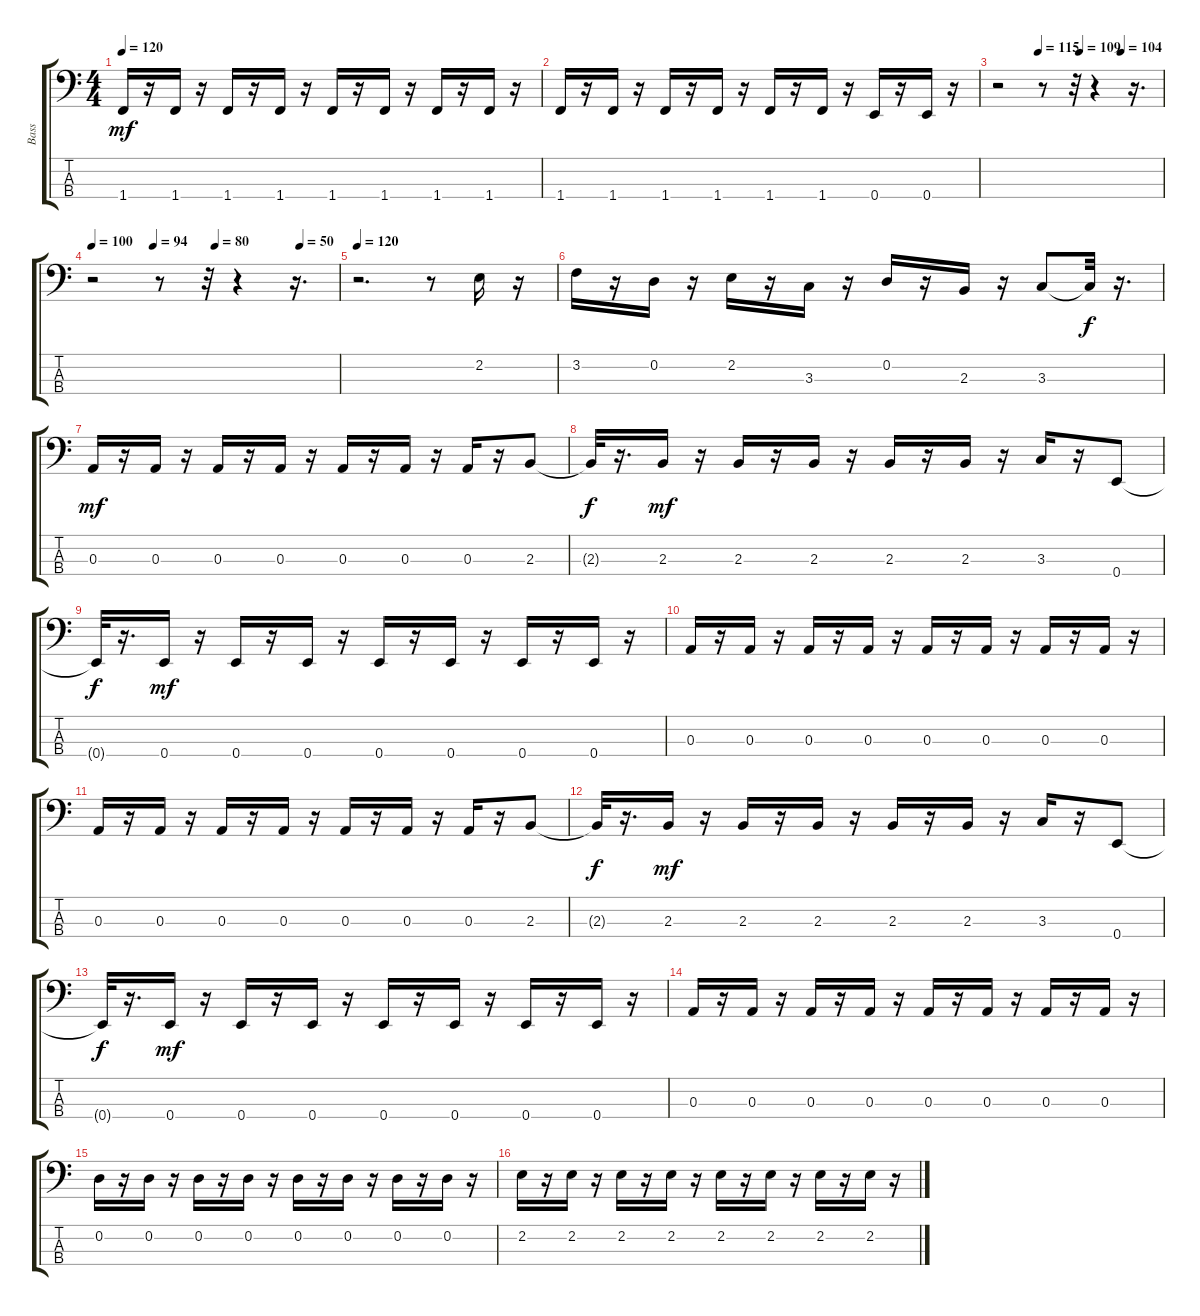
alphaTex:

\track ("Bass" "Bass") {instrument fretlessbass}
\staff {score tabs}
\tuning (G2 D2 A1 E1) {hide}
\ts (4 4)
\tempo 120
\clef f4
\ks c
1.4.16{dy mf} r.16 1.4.16 r.16 1.4.16 r.16 1.4.16 r.16 1.4.16 r.16 1.4.16 r.16 1.4.16 r.16 1.4.16 r.16 |
1.4.16 r.16 1.4.16 r.16 1.4.16 r.16 1.4.16 r.16 1.4.16 r.16 1.4.16 r.16 0.4.16 r.16 0.4.16 r.16 |
\tempo (115 0.25)
\tempo (109 0.5)
\tempo (104 0.75)
r.2 r.8 r.32 r.4 r.16{d} |
\tempo 100
\tempo (94 0.25)
\tempo (80 0.5)
\tempo (50 0.84375)
r.2 r.8 r.32 r.4 r.16{d} |
\tempo 120
r.2{d} r.8 2.2.16 r.16 |
3.2.16 r.16 0.2.16 r.16 2.2.16 r.16 3.3.16 r.16 0.2.16 r.16 2.3.16 r.16 3.3.8 3.3{t}.32{dy f} r.16{d} |
0.3.16{dy mf} r.16 0.3.16 r.16 0.3.16 r.16 0.3.16 r.16 0.3.16 r.16 0.3.16 r.16 0.3.16 r.16 2.3.8 |
2.3{t}.32{dy f} r.16{d} 2.3.16{dy mf} r.16 2.3.16 r.16 2.3.16 r.16 2.3.16 r.16 2.3.16 r.16 3.3.16 r.16 0.4.8 |
0.4{t}.32{dy f} r.16{d} 0.4.16{dy mf} r.16 0.4.16 r.16 0.4.16 r.16 0.4.16 r.16 0.4.16 r.16 0.4.16 r.16 0.4.16 r.16 |
0.3.16 r.16 0.3.16 r.16 0.3.16 r.16 0.3.16 r.16 0.3.16 r.16 0.3.16 r.16 0.3.16 r.16 0.3.16 r.16 |
0.3.16 r.16 0.3.16 r.16 0.3.16 r.16 0.3.16 r.16 0.3.16 r.16 0.3.16 r.16 0.3.16 r.16 2.3.8 |
2.3{t}.32{dy f} r.16{d} 2.3.16{dy mf} r.16 2.3.16 r.16 2.3.16 r.16 2.3.16 r.16 2.3.16 r.16 3.3.16 r.16 0.4.8 |
0.4{t}.32{dy f} r.16{d} 0.4.16{dy mf} r.16 0.4.16 r.16 0.4.16 r.16 0.4.16 r.16 0.4.16 r.16 0.4.16 r.16 0.4.16 r.16 |
0.3.16 r.16 0.3.16 r.16 0.3.16 r.16 0.3.16 r.16 0.3.16 r.16 0.3.16 r.16 0.3.16 r.16 0.3.16 r.16 |
0.2.16 r.16 0.2.16 r.16 0.2.16 r.16 0.2.16 r.16 0.2.16 r.16 0.2.16 r.16 0.2.16 r.16 0.2.16 r.16 |
2.2.16 r.16 2.2.16 r.16 2.2.16 r.16 2.2.16 r.16 2.2.16 r.16 2.2.16 r.16 2.2.16 r.16 2.2.16 r.16
